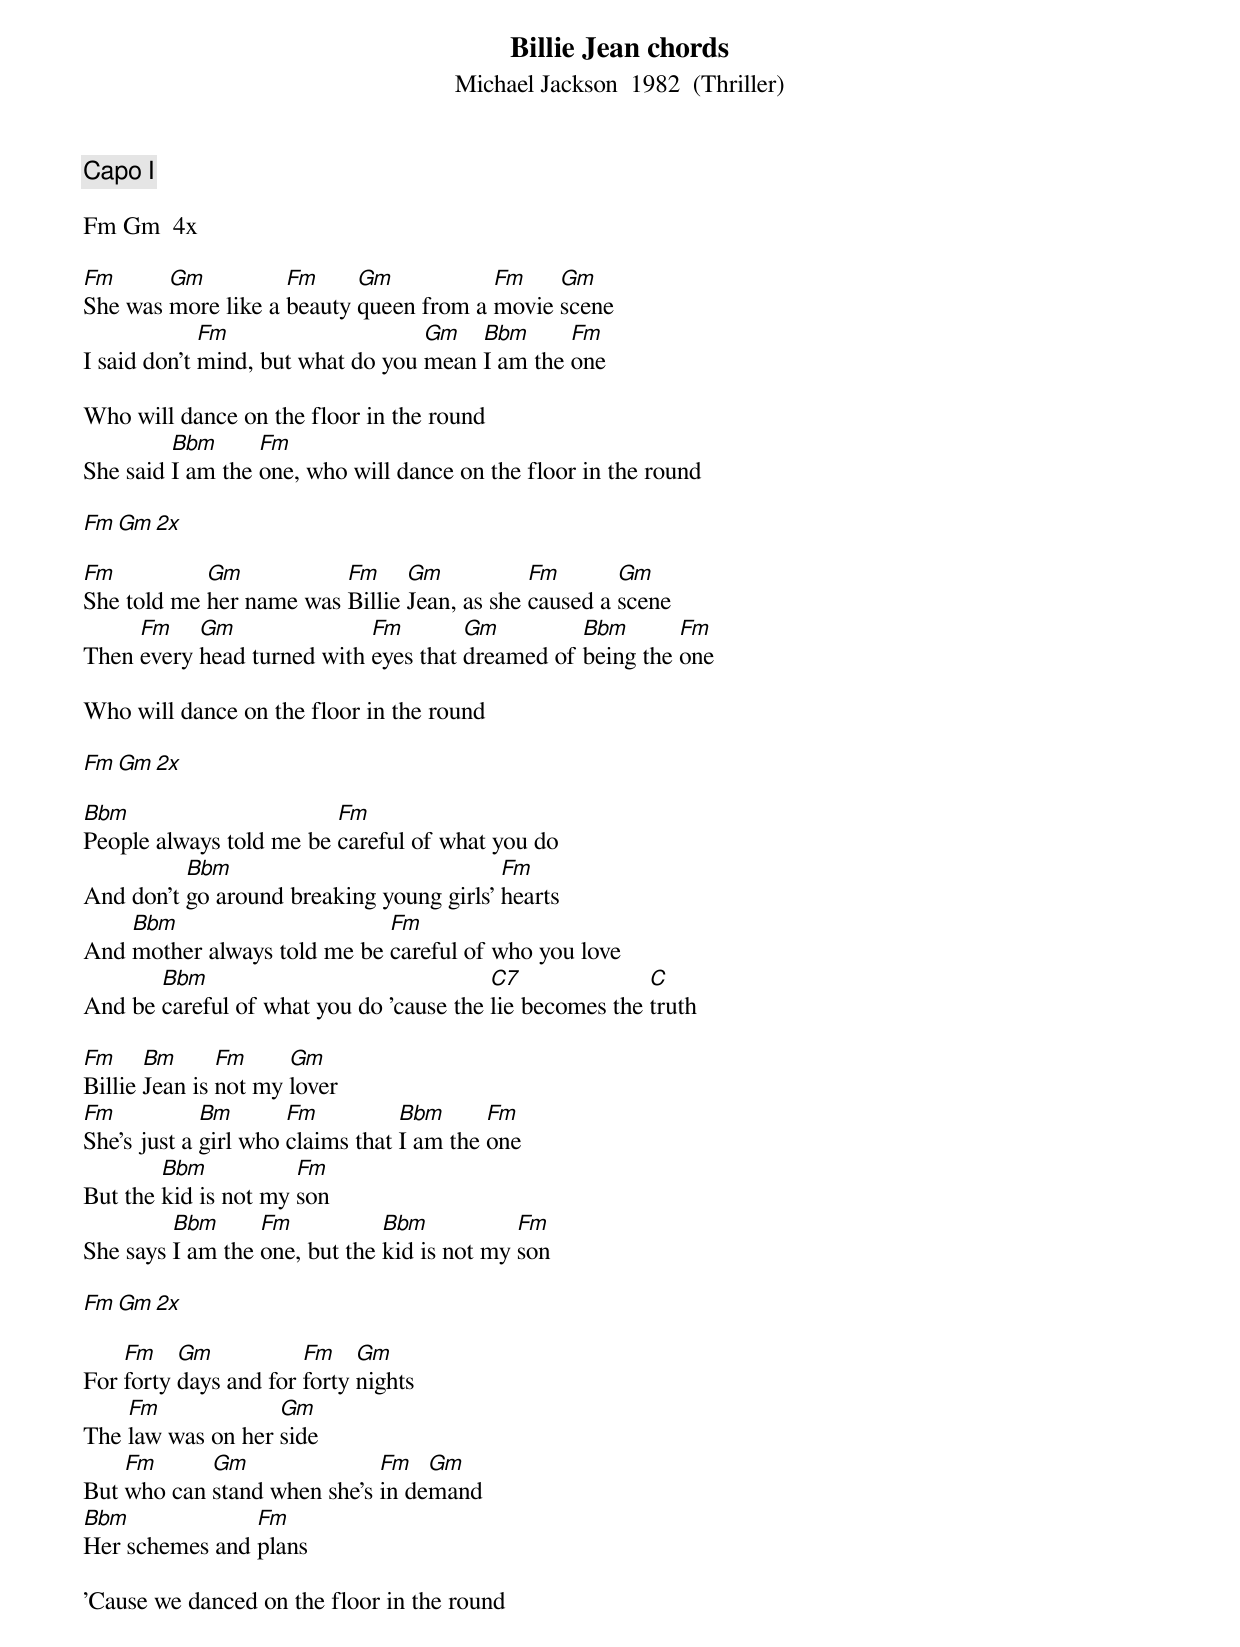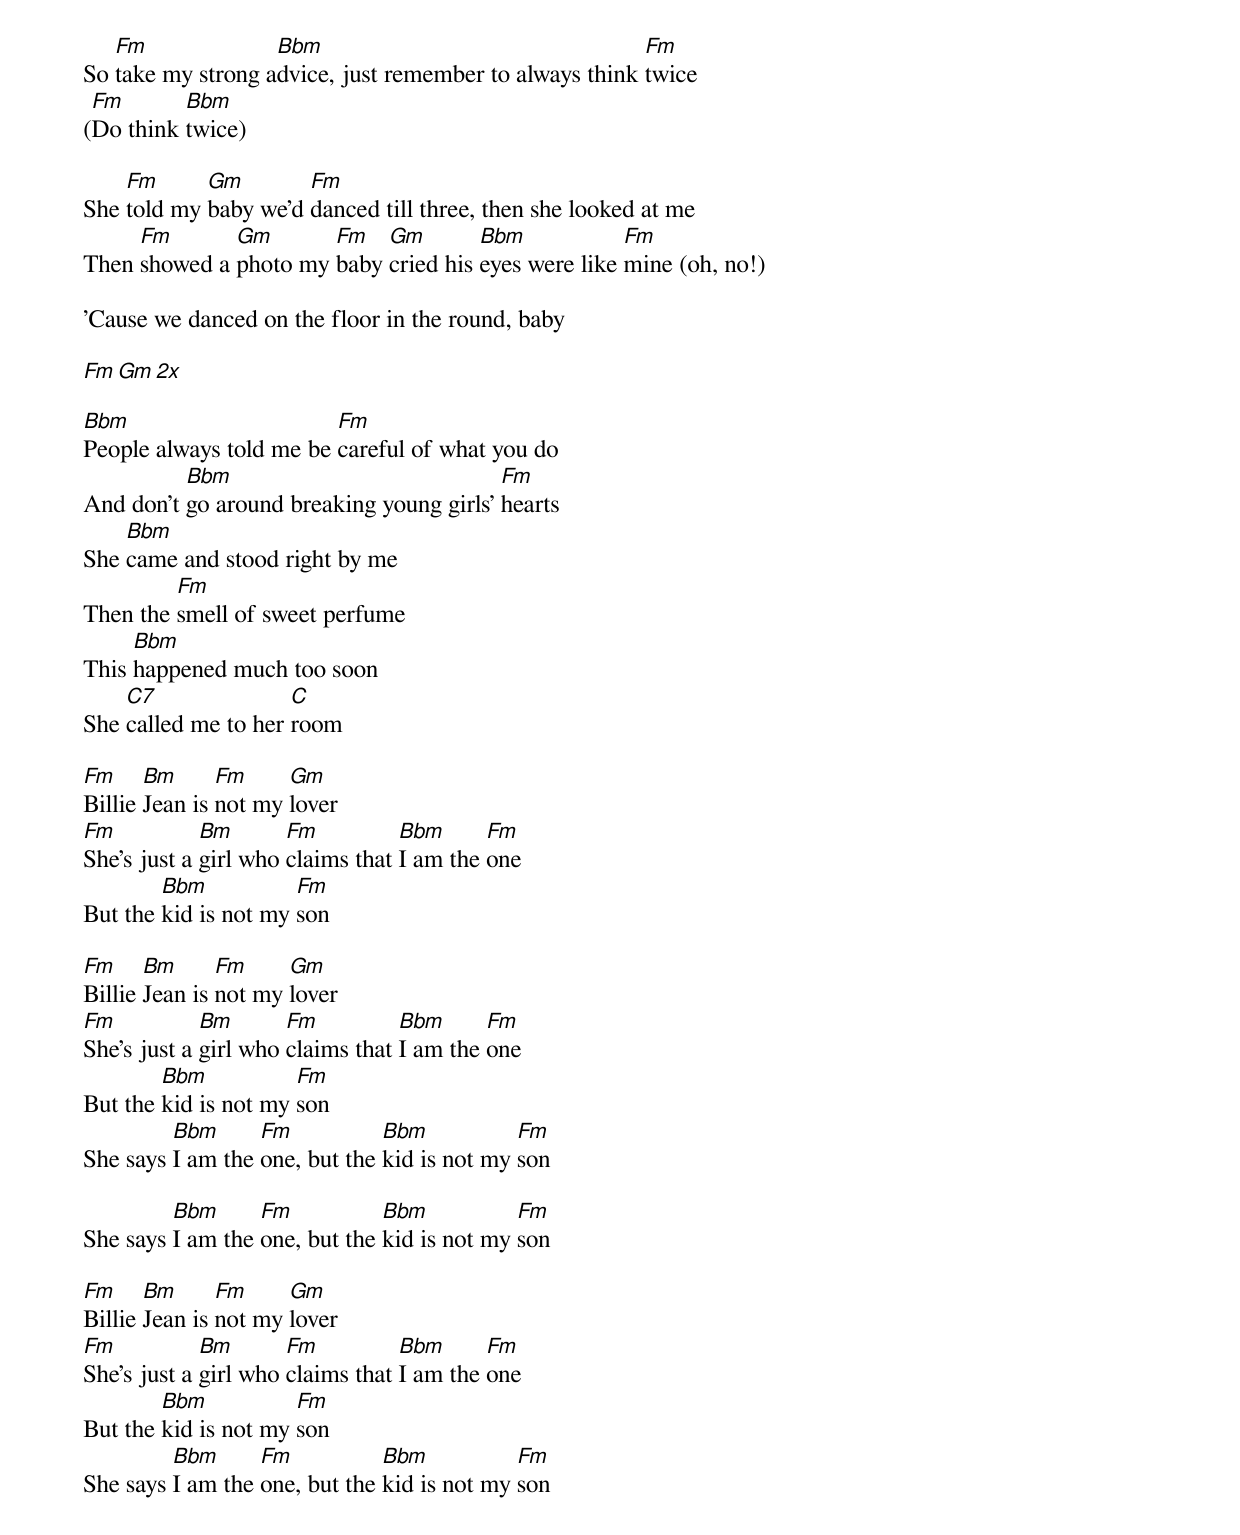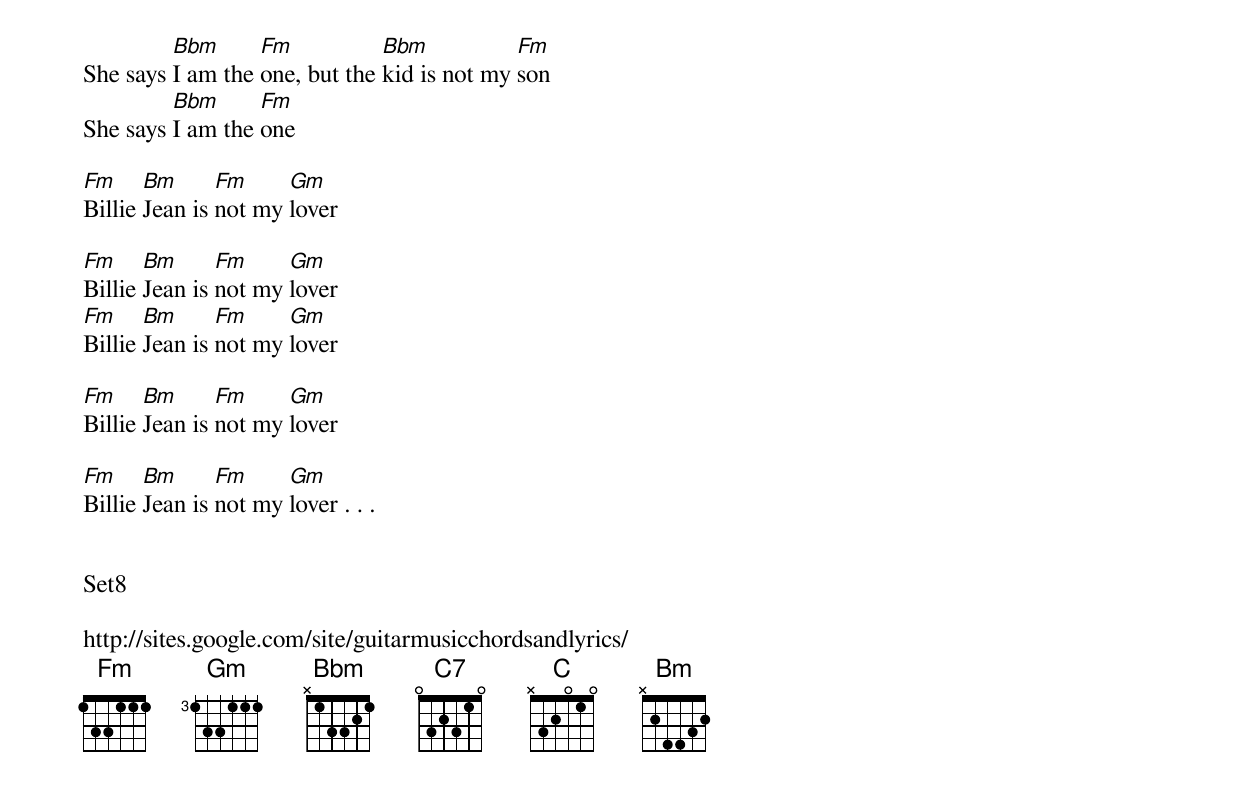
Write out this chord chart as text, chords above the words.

Billie Jean chords
Michael Jackson  1982  (Thriller)

Capo I

Fm Gm  4x

Fm      Gm          Fm     Gm           Fm    Gm
She was more like a beauty queen from a movie scene
             Fm                    Gm   Bbm      Fm
I said don't mind, but what do you mean I am the one

Who will dance on the floor in the round
         Bbm      Fm
She said I am the one, who will dance on the floor in the round

Fm Gm 2x

Fm          Gm           Fm     Gm           Fm       Gm
She told me her name was Billie Jean, as she caused a scene
     Fm    Gm               Fm        Gm         Bbm       Fm
Then every head turned with eyes that dreamed of being the one

Who will dance on the floor in the round

Fm Gm 2x

Bbm                      Fm
People always told me be careful of what you do
          Bbm                             Fm
And don't go around breaking young girls' hearts
    Bbm                      Fm
And mother always told me be careful of who you love
       Bbm                               C7              C
And be careful of what you do 'cause the lie becomes the truth

Fm     Bm      Fm     Gm
Billie Jean is not my lover
Fm           Bm       Fm          Bbm      Fm
She's just a girl who claims that I am the one
        Bbm           Fm
But the kid is not my son
         Bbm      Fm           Bbm           Fm
She says I am the one, but the kid is not my son

Fm Gm 2x

    Fm    Gm           Fm    Gm
For forty days and for forty nights
    Fm             Gm
The law was on her side
    Fm      Gm               Fm   Gm
But who can stand when she's in demand
Bbm             Fm
Her schemes and plans

'Cause we danced on the floor in the round
   Fm              Bbm                                  Fm
So take my strong advice, just remember to always think twice
 Fm       Bbm
(Do think twice)

    Fm      Gm        Fm
She told my baby we'd danced till three, then she looked at me
     Fm       Gm       Fm   Gm        Bbm            Fm
Then showed a photo my baby cried his eyes were like mine (oh, no!)

'Cause we danced on the floor in the round, baby

Fm Gm 2x

Bbm                      Fm
People always told me be careful of what you do
          Bbm                             Fm
And don't go around breaking young girls' hearts
    Bbm
She came and stood right by me
         Fm
Then the smell of sweet perfume
     Bbm
This happened much too soon
    C7               C
She called me to her room

Fm     Bm      Fm     Gm
Billie Jean is not my lover
Fm           Bm       Fm          Bbm      Fm
She's just a girl who claims that I am the one
        Bbm           Fm
But the kid is not my son

Fm     Bm      Fm     Gm
Billie Jean is not my lover
Fm           Bm       Fm          Bbm      Fm
She's just a girl who claims that I am the one
        Bbm           Fm
But the kid is not my son
         Bbm      Fm           Bbm           Fm
She says I am the one, but the kid is not my son

         Bbm      Fm           Bbm           Fm
She says I am the one, but the kid is not my son

Fm     Bm      Fm     Gm
Billie Jean is not my lover
Fm           Bm       Fm          Bbm      Fm
She's just a girl who claims that I am the one
        Bbm           Fm
But the kid is not my son
         Bbm      Fm           Bbm           Fm
She says I am the one, but the kid is not my son

         Bbm      Fm           Bbm           Fm
She says I am the one, but the kid is not my son
         Bbm      Fm
She says I am the one

Fm     Bm      Fm     Gm
Billie Jean is not my lover

Fm     Bm      Fm     Gm
Billie Jean is not my lover
Fm     Bm      Fm     Gm
Billie Jean is not my lover

Fm     Bm      Fm     Gm
Billie Jean is not my lover

Fm     Bm      Fm     Gm
Billie Jean is not my lover . . .


Set8

http://sites.google.com/site/guitarmusicchordsandlyrics/
